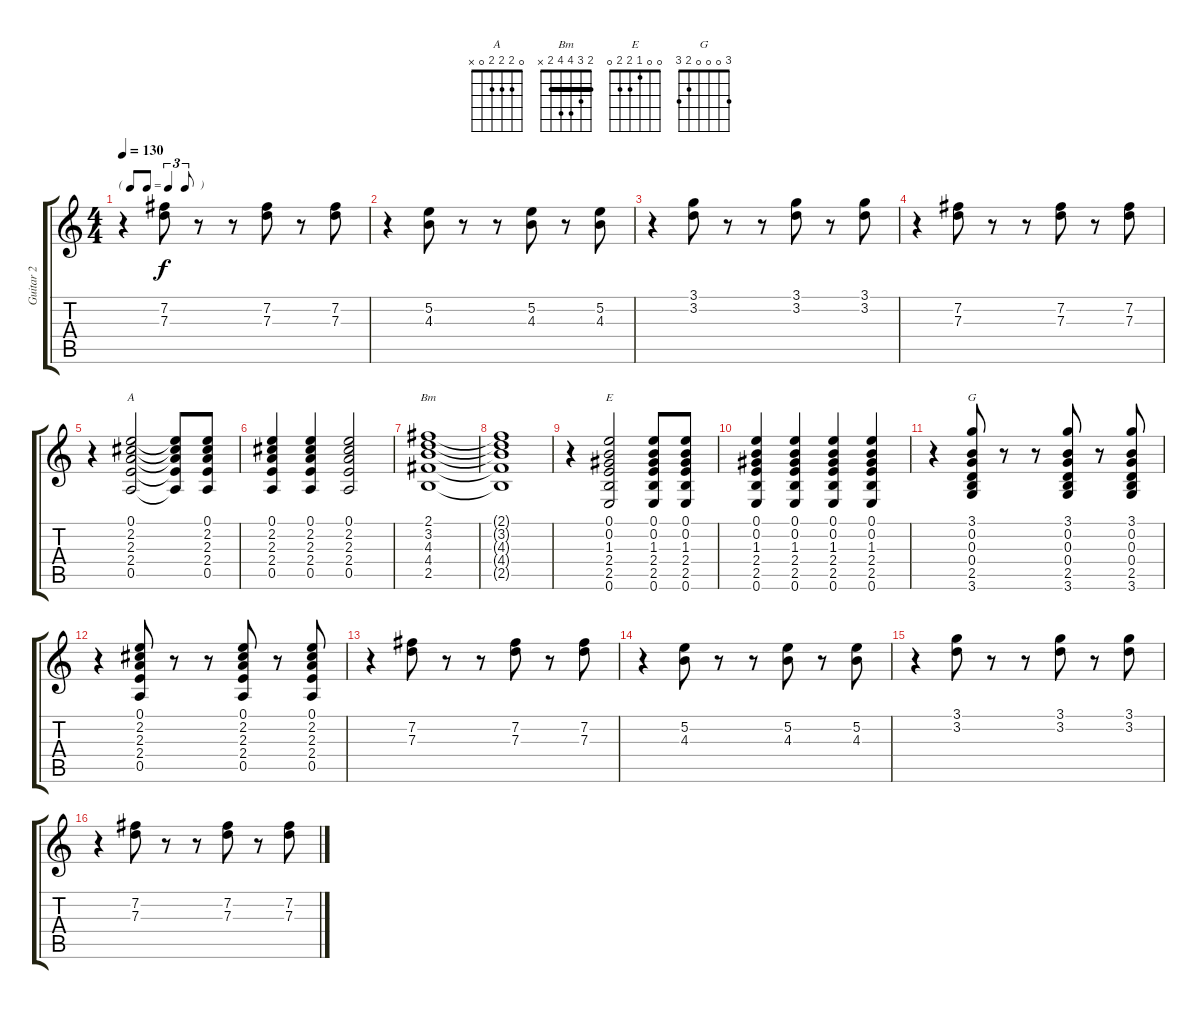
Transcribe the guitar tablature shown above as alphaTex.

\track ("Guitar 2" "Guitar 2") {instrument electricguitarclean}
\staff {score tabs}
\tuning (E4 B3 G3 D3 A2 E2) {hide}
\chord ("A" 0 2 2 2 0 x)
\chord ("Bm" 2 3 4 4 2 x) {barre 2}
\chord ("E" 0 0 1 2 2 0)
\chord ("G" 3 0 0 0 2 3)
\ts (4 4)
\tf triplet8th
\tempo 130
\clef g2
\ks c
r.4{dy f} (7.2 7.3).8 r.8 r.8 (7.2 7.3).8 r.8 (7.2 7.3).8 |
r.4 (5.2 4.3).8 r.8 r.8 (5.2 4.3).8 r.8 (5.2 4.3).8 |
r.4 (3.1 3.2).8 r.8 r.8 (3.1 3.2).8 r.8 (3.1 3.2).8 |
r.4 (7.2 7.3).8 r.8 r.8 (7.2 7.3).8 r.8 (7.2 7.3).8 |
r.4 (0.1 2.2 2.3 2.4 0.5).2{ch "A"} (0.1{t} 2.2{t} 2.3{t} 2.4{t} 0.5{t}).8 (0.1 2.2 2.3 2.4 0.5).8 |
(0.1 2.2 2.3 2.4 0.5).4 (0.1 2.2 2.3 2.4 0.5).4 (0.1 2.2 2.3 2.4 0.5).2 |
(2.1 3.2 4.3 4.4 2.5).1{ch "Bm"} |
(2.1{t} 3.2{t} 4.3{t} 4.4{t} 2.5{t}).1 |
r.4 (0.1 0.2 1.3 2.4 2.5 0.6).2{ch "E"} (0.1 0.2 1.3 2.4 2.5 0.6).8 (0.1 0.2 1.3 2.4 2.5 0.6).8 |
(0.1 0.2 1.3 2.4 2.5 0.6).4 (0.1 0.2 1.3 2.4 2.5 0.6).4 (0.1 0.2 1.3 2.4 2.5 0.6).4 (0.1 0.2 1.3 2.4 2.5 0.6).4 |
r.4 (3.1 0.2 0.3 0.4 2.5 3.6).8{ch "G"} r.8 r.8 (3.1 0.2 0.3 0.4 2.5 3.6).8 r.8 (3.1 0.2 0.3 0.4 2.5 3.6).8 |
r.4 (0.1 2.2 2.3 2.4 0.5).8 r.8 r.8 (0.1 2.2 2.3 2.4 0.5).8 r.8 (0.1 2.2 2.3 2.4 0.5).8 |
r.4 (7.2 7.3).8 r.8 r.8 (7.2 7.3).8 r.8 (7.2 7.3).8 |
r.4 (5.2 4.3).8 r.8 r.8 (5.2 4.3).8 r.8 (5.2 4.3).8 |
r.4 (3.1 3.2).8 r.8 r.8 (3.1 3.2).8 r.8 (3.1 3.2).8 |
r.4 (7.2 7.3).8 r.8 r.8 (7.2 7.3).8 r.8 (7.2 7.3).8
